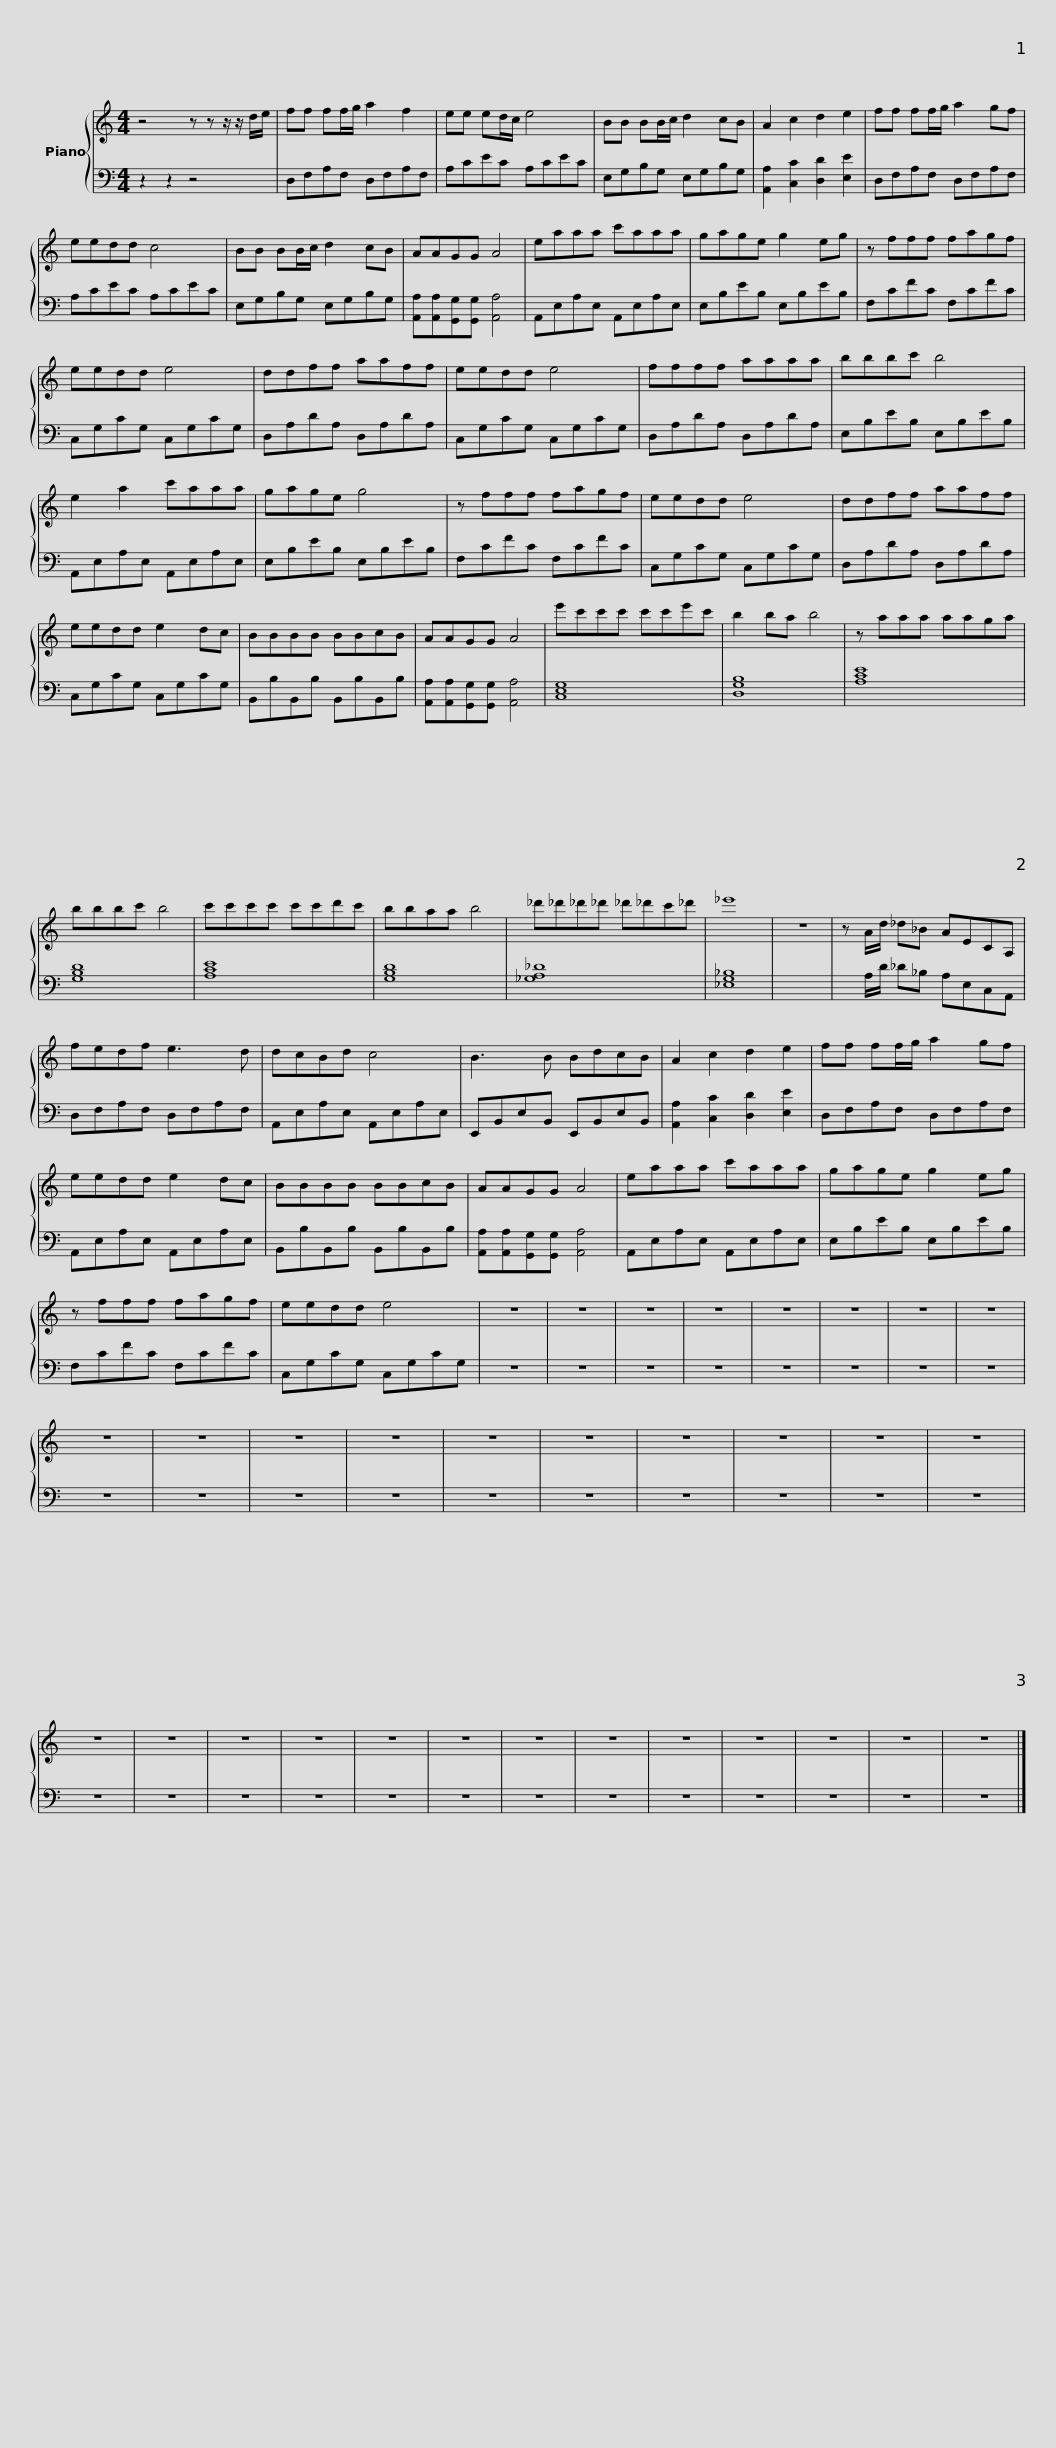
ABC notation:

X:1
%%score { 1 | 2 }
L:1/8
M:4/4
I:linebreak $
K:C
V:1 treble
V:2 bass
V:1
 z4 z z z/ z/ d/e/ | ff ff/g/ a2 f2 | ee ed/c/ e4 | BB BB/c/ d2 cB | A2 c2 d2 e2 |$ %5
 ff ff/g/ a2 gf | eedd c4 | BB BB/c/ d2 cB | AAGG A4 |$ eaaa c'aaa | %10
 gage g2 eg | z fff fagf | eedd e4 |$ ddff aaff | eedd e4 | %15
 ffff aaaa | bbbc' b4 |$ e2 a2 c'aaa | gage g4 | z fff fagf | %20
 eedd e4 |$ ddff aaff | eedd e2 dc | BBBB BBcB | AAGG A4 | %25
 e'c'c'c' c'c'e'c' |$ b2 ba b4 | z aaa aaga | bbbc' b4 | c'c'c'c' c'c'd'c' | %30
 bbaa b4 |$ _d'_d'_d'_d' _d'_d'c'_d' | _e'8 | z8 | z A/d/ _d_B AECA, | %35
 fedf e3 d |$ dcBd c4 | B3 B BdcB | A2 c2 d2 e2 | ff ff/g/ a2 gf | %40
 eedd e2 dc |$ BBBB BBcB | AAGG A4 | eaaa c'aaa | gage g2 eg | %45
 z fff fagf |$ eedd e4 | z8 | z8 | z8 | %50
 z8 | z8 | z8 | z8 | z8 | %55
 z8 | z8 | z8 | z8 | z8 | %60
 z8 | z8 | z8 | z8 |$ z8 | %65
 z8 | z8 | z8 | z8 | z8 | %70
 z8 | z8 | z8 | z8 | z8 | %75
 z8 | z8 | z8 |] %78
V:2
 z2 z2 z4 | D,F,A,F, D,F,A,F, | A,CEC A,CEC | E,G,B,G, E,G,B,G, | [A,,A,]2 [C,C]2 [D,D]2 [E,E]2 |$ %5
 D,F,A,F, D,F,A,F, | A,CEC A,CEC | E,G,B,G, E,G,B,G, | [A,,A,][A,,A,][G,,G,][G,,G,] [A,,A,]4 |$ A,,E,A,E, A,,E,A,E, | %10
 E,B,EB, E,B,EB, | F,CFC F,CFC | C,G,CG, C,G,CG, |$ D,A,DA, D,A,DA, | C,G,CG, C,G,CG, | %15
 D,A,DA, D,A,DA, | E,B,EB, E,B,EB, |$ A,,E,A,E, A,,E,A,E, | E,B,EB, E,B,EB, | F,CFC F,CFC | %20
 C,G,CG, C,G,CG, |$ D,A,DA, D,A,DA, | C,G,CG, C,G,CG, | B,,B,B,,B, B,,B,B,,B, | [A,,A,][A,,A,][G,,G,][G,,G,] [A,,A,]4 | %25
 [C,E,G,]8 |$ [D,G,B,]8 | [A,CE]8 | [G,B,D]8 | [A,CE]8 | %30
 [G,B,D]8 |$ [_G,A,_D]8 | [_E,G,_B,]8 | x8 | x A,/D/ _D_B, A,E,C,A,, | %35
 D,F,A,F, D,F,A,F, |$ A,,E,A,E, A,,E,A,E, | E,,B,,E,B,, E,,B,,E,B,, | [A,,A,]2 [C,C]2 [D,D]2 [E,E]2 | D,F,A,F, D,F,A,F, | %40
 A,,E,A,E, A,,E,A,E, |$ B,,B,B,,B, B,,B,B,,B, | [A,,A,][A,,A,][G,,G,][G,,G,] [A,,A,]4 | A,,E,A,E, A,,E,A,E, | E,B,EB, E,B,EB, | %45
 F,CFC F,CFC |$ C,G,CG, C,G,CG, | z8 | z8 | z8 | %50
 z8 | z8 | z8 | z8 | z8 | %55
 z8 | z8 | z8 | z8 | z8 | %60
 z8 | z8 | z8 | z8 |$ z8 | %65
 z8 | z8 | z8 | z8 | z8 | %70
 z8 | z8 | z8 | z8 | z8 | %75
 z8 | z8 | z8 |] %78
